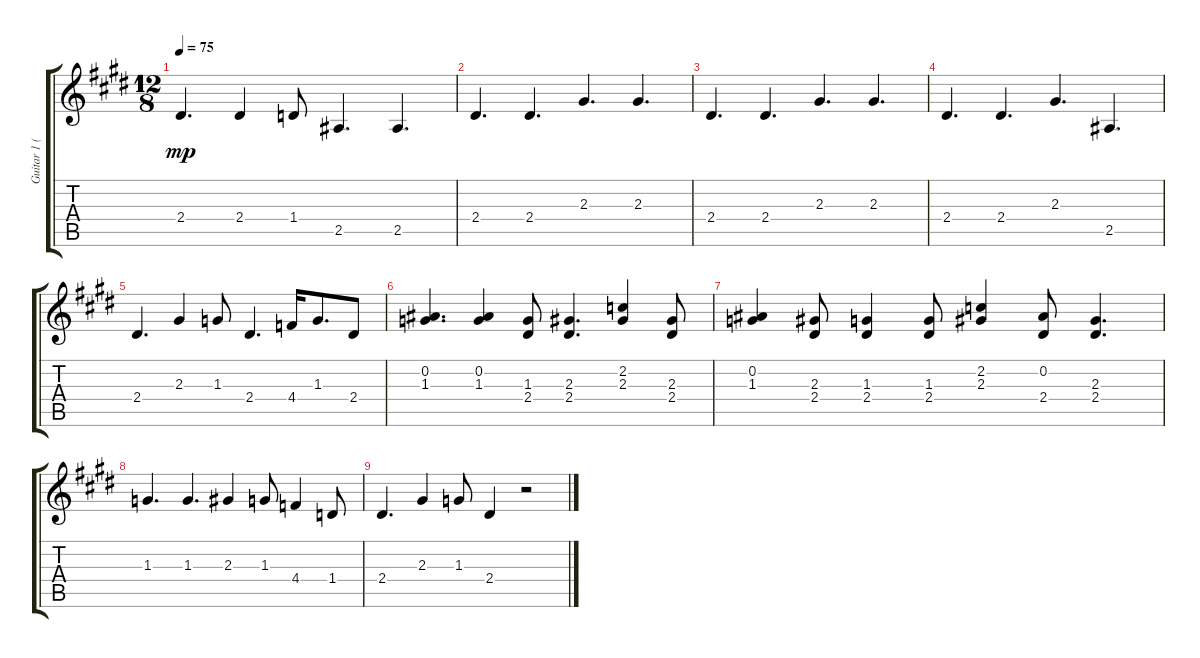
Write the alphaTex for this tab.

\track ("Guitar 1 (Lead)" "Guitar 1 (") {instrument acousticguitarnylon}
\staff {score tabs}
\tuning (Eb4 Bb3 Gb3 Db3 Ab2 Eb2) {hide}
\ts (12 8)
\tempo 75
\clef g2
\ks e
2.4.4{d dy mp} 2.4.4 1.4.8 2.5.4{d} 2.5.4{d} |
2.4.4{d} 2.4.4{d} 2.3.4{d} 2.3.4{d} |
2.4.4{d} 2.4.4{d} 2.3.4{d} 2.3.4{d} |
2.4.4{d} 2.4.4{d} 2.3.4{d} 2.5.4{d} |
2.4.4{d} 2.3.4 1.3.8 2.4.4{d} 4.4.16 1.3.8{d} 2.4.8 |
(0.2 1.3).4{d} (0.2 1.3).4 (1.3 2.4).8 (2.3 2.4).4{d} (2.2 2.3).4 (2.3 2.4).8 |
(0.2 1.3).4 (2.3 2.4).8 (1.3 2.4).4 (1.3 2.4).8 (2.2 2.3).4 (0.2 2.4).8 (2.3 2.4).4{d} |
1.3.4{d} 1.3.4{d} 2.3.4 1.3.8 4.4.4 1.4.8 |
2.4.4{d} 2.3.4 1.3.8 2.4.4 r.2
